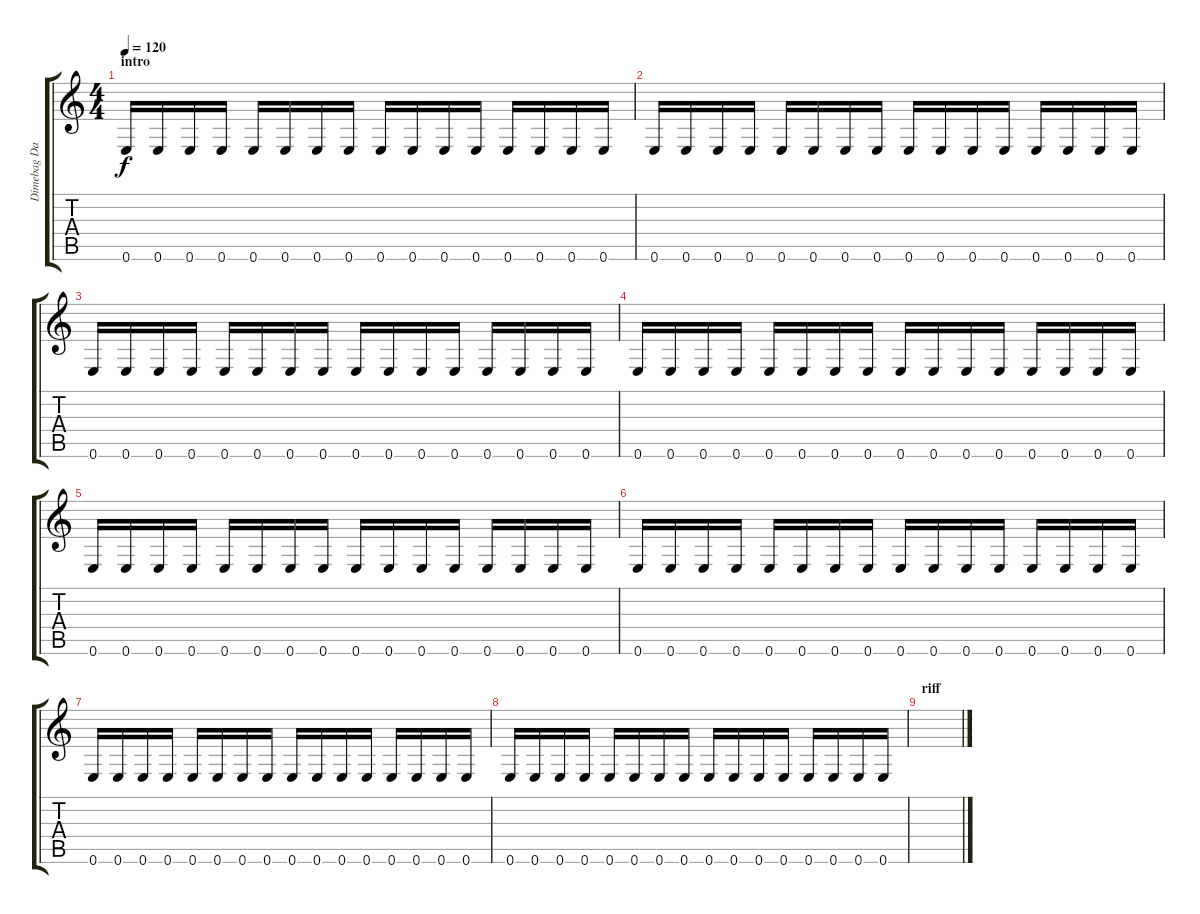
\track ("Dimebag Darell" "Dimebag Da") {instrument distortionguitar}
\staff {score tabs}
\tuning (E4 B3 G3 D3 A2 E2) {hide}
\ts (4 4)
\section ("" "intro")
\tempo 120
\clef g2
\ks c
0.6.16{dy f instrument distortionguitar} 0.6.16 0.6.16 0.6.16 0.6.16 0.6.16 0.6.16 0.6.16 0.6.16 0.6.16 0.6.16 0.6.16 0.6.16 0.6.16 0.6.16 0.6.16 |
0.6.16 0.6.16 0.6.16 0.6.16 0.6.16 0.6.16 0.6.16 0.6.16 0.6.16 0.6.16 0.6.16 0.6.16 0.6.16 0.6.16 0.6.16 0.6.16 |
0.6.16 0.6.16 0.6.16 0.6.16 0.6.16 0.6.16 0.6.16 0.6.16 0.6.16 0.6.16 0.6.16 0.6.16 0.6.16 0.6.16 0.6.16 0.6.16 |
0.6.16 0.6.16 0.6.16 0.6.16 0.6.16 0.6.16 0.6.16 0.6.16 0.6.16 0.6.16 0.6.16 0.6.16 0.6.16 0.6.16 0.6.16 0.6.16 |
0.6.16 0.6.16 0.6.16 0.6.16 0.6.16 0.6.16 0.6.16 0.6.16 0.6.16 0.6.16 0.6.16 0.6.16 0.6.16 0.6.16 0.6.16 0.6.16 |
0.6.16 0.6.16 0.6.16 0.6.16 0.6.16 0.6.16 0.6.16 0.6.16 0.6.16 0.6.16 0.6.16 0.6.16 0.6.16 0.6.16 0.6.16 0.6.16 |
0.6.16 0.6.16 0.6.16 0.6.16 0.6.16 0.6.16 0.6.16 0.6.16 0.6.16 0.6.16 0.6.16 0.6.16 0.6.16 0.6.16 0.6.16 0.6.16 |
0.6.16 0.6.16 0.6.16 0.6.16 0.6.16 0.6.16 0.6.16 0.6.16 0.6.16 0.6.16 0.6.16 0.6.16 0.6.16 0.6.16 0.6.16 0.6.16 |
\section ("" "riff")
